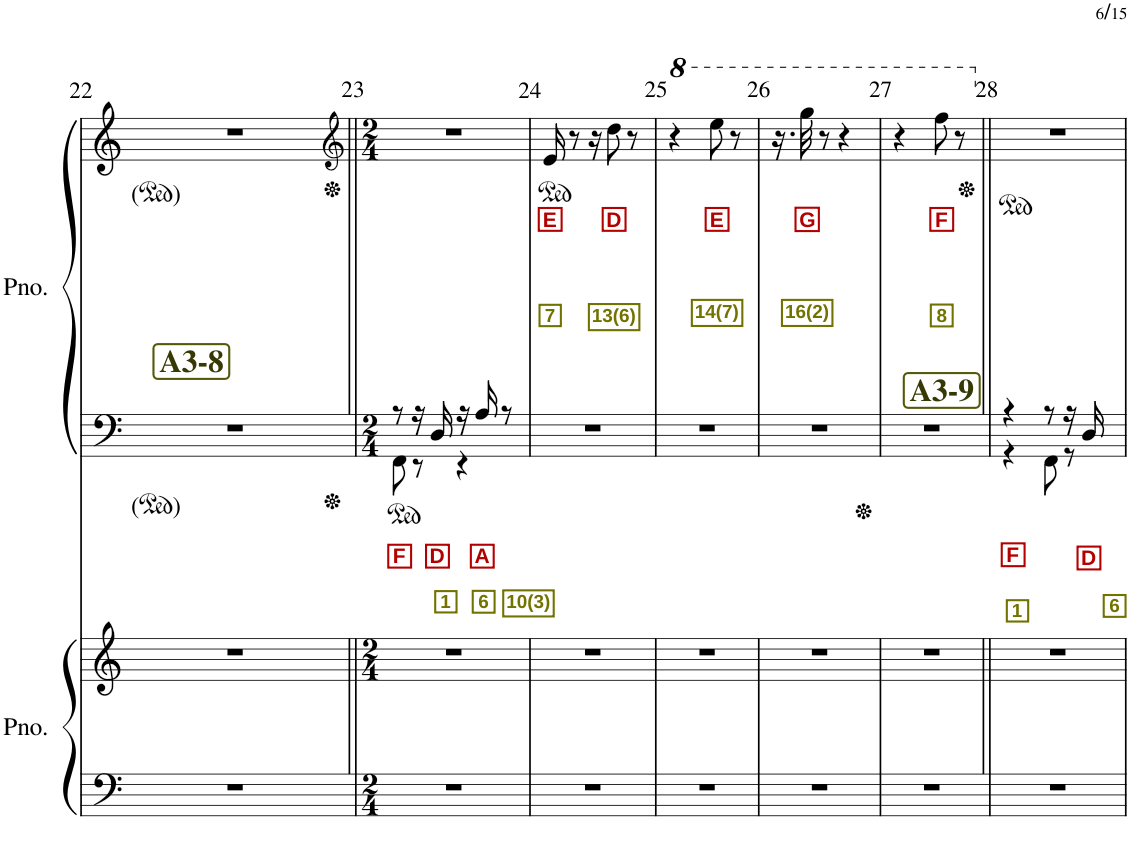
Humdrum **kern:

**kern	**kern	**kern	**text	**text	**text	**kern	**text	**text	**text
*part2	*part2	*part1	*part1	*part1	*part1	*part1	*part1	*part1	*part1
*staff4	*staff3	*staff2	*staff2	*staff2	*staff2	*staff1	*staff1	*staff1	*staff1
*I"ピアノ	*	*I"ピアノ	*	*	*	*	*	*	*
!!LO:PB:g=z
*clefF4	*clefG2	*clefF4	*	*	*	*clefG2	*	*	*
*k[]	*k[]	*k[]	*	*	*	*k[]	*	*	*
*M5/4	*M5/4	*M5/4	*	*	*	*M5/4	*	*	*
=22	=22	=22	=22	=22	=22	=22	=22	=22	=22
4%5r	4%5r	4%5r	.	.	.	4%5r	.	.	.
!!LO:REH:place=s1:b:B:cj:color=#373904:fs=15:t=A3-8
=23||	=23||	=23||	=23||	=23||	=23||	=23||	=23||	=23||	=23||
*	*	*	*	*	*	*clefG2	*	*	*
*M2/4	*M2/4	*M2/4	*	*	*	*M2/4	*	*	*
*	*	*^	*	*	*	*	*	*	*
!	!	!	!	!	!LO:LY:b:color=#B30000	!LO:LY:b:color=#727200	!	!	!	!
2r	2r	8r	8FF\	.	F	1	2r	.	.	.
.	.	16r	8r	.	.	.	.	.	.	.
!	!	!	!	!	!LO:LY:b:color=#B30000	!LO:LY:b:color=#727200	!	!	!	!
.	.	16D/	.	.	D	6	.	.	.	.
.	.	16r	4r	.	.	.	.	.	.	.
!	!	!	!	!	!LO:LY:b:color=#B30000	!LO:LY:b:color=#727200	!	!	!	!
.	.	16A/	.	.	A	10(3)	.	.	.	.
.	.	8r	.	.	.	.	.	.	.	.
*	*	*v	*v	*	*	*	*	*	*	*
=24	=24	=24	=24	=24	=24	=24	=24	=24	=24
*	*	*	*	*	*	*ped	*	*	*
!	!	!	!	!	!	!	!	!LO:LY:b:color=#B30000	!LO:LY:b:color=#727200
2r	2r	2r	.	.	.	16e/	.	E	7
.	.	.	.	.	.	8r	.	.	.
.	.	.	.	.	.	16r	.	.	.
!	!	!	!	!	!	!	!	!LO:LY:b:color=#B30000	!LO:LY:b:color=#727200
.	.	.	.	.	.	8dd\	.	D	13(6)
.	.	.	.	.	.	8r	.	.	.
=25	=25	=25	=25	=25	=25	=25	=25	=25	=25
*	*	*	*	*	*	*8va	*	*	*
2r	2r	2r	.	.	.	4r	.	.	.
!	!	!	!	!	!	!	!	!LO:LY:b:color=#B30000	!LO:LY:b:color=#727200
.	.	.	.	.	.	8eee\	.	E	14(7)
.	.	.	.	.	.	8r	.	.	.
=26	=26	=26	=26	=26	=26	=26	=26	=26	=26
2r	2r	2r	.	.	.	16.r	.	.	.
!	!	!	!	!	!	!	!	!LO:LY:b:color=#B30000	!LO:LY:b:color=#727200
.	.	.	.	.	.	32ggg\	.	G	16(2)
.	.	.	.	.	.	8r	.	.	.
.	.	.	.	.	.	4r	.	.	.
=27	=27	=27	=27	=27	=27	=27	=27	=27	=27
2r	2r	2r	.	.	.	4r	.	.	.
!	!	!	!	!	!	!	!	!LO:LY:b:color=#B30000	!LO:LY:b:color=#727200
.	.	.	.	.	.	8fff\	.	F	8
.	.	.	.	.	.	8r	.	.	.
!!LO:REH:place=s1:b:B:cj:color=#373904:fs=15:t=A3-9:qo=1
=28||	=28||	=28||	=28||	=28||	=28||	=28||	=28||	=28||	=28||
*	*	*^	*	*	*	*	*	*	*
*	*	*	*	*	*	*	*Xped	*	*	*
*	*	*	*	*	*	*	*X8va	*	*	*
2r	2r	4r	4r	.	.	.	2r	.	.	.
!	!	!	!	!	!LO:LY:b:color=#B30000	!LO:LY:b:color=#727200	!	!	!	!
.	.	8r	8FF\	.	F	1	.	.	.	.
.	.	16r	8r	.	.	.	.	.	.	.
!	!	!	!	!	!LO:LY:b:color=#B30000	!LO:LY:b:color=#727200	!	!	!	!
.	.	16D/	.	.	D	6	.	.	.	.
*	*	*v	*v	*	*	*	*	*	*	*
=	=	=	=	=	=	=	=	=	=
*-	*-	*-	*-	*-	*-	*-	*-	*-	*-
